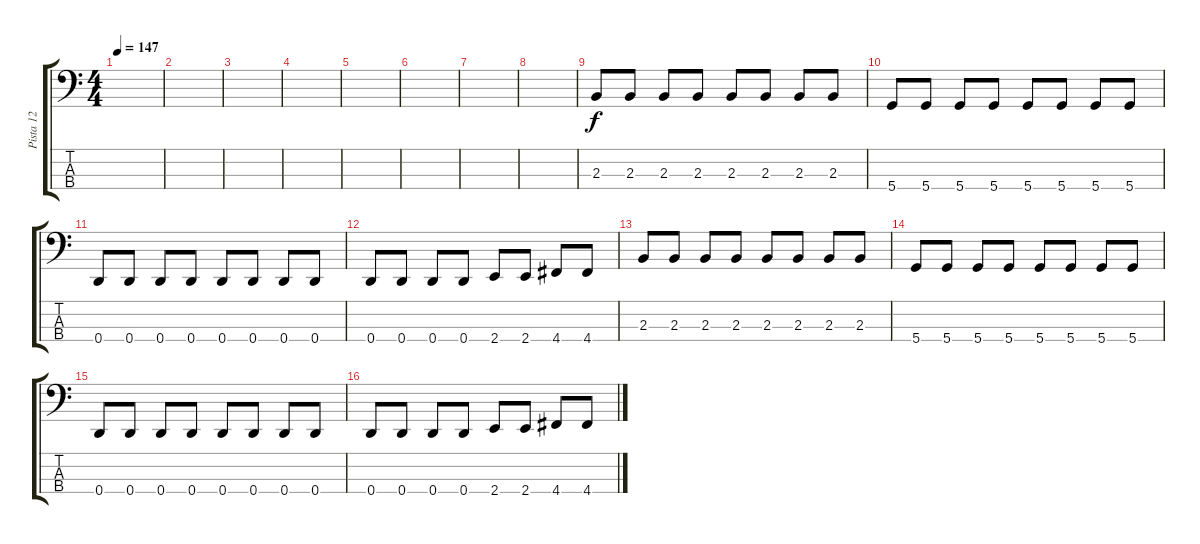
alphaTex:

\track ("Pista 12" "Pista 12") {instrument electricbasspick}
\staff {score tabs}
\tuning (G2 D2 A1 D1) {hide}
\ts (4 4)
\tempo 147
\clef f4
\ks c
|
|
|
|
|
|
|
|
2.3.8 2.3.8 2.3.8 2.3.8 2.3.8 2.3.8 2.3.8 2.3.8 |
5.4.8 5.4.8 5.4.8 5.4.8 5.4.8 5.4.8 5.4.8 5.4.8 |
0.4.8 0.4.8 0.4.8 0.4.8 0.4.8 0.4.8 0.4.8 0.4.8 |
0.4.8 0.4.8 0.4.8 0.4.8 2.4.8 2.4.8 4.4.8 4.4.8 |
2.3.8 2.3.8 2.3.8 2.3.8 2.3.8 2.3.8 2.3.8 2.3.8 |
5.4.8 5.4.8 5.4.8 5.4.8 5.4.8 5.4.8 5.4.8 5.4.8 |
0.4.8 0.4.8 0.4.8 0.4.8 0.4.8 0.4.8 0.4.8 0.4.8 |
0.4.8 0.4.8 0.4.8 0.4.8 2.4.8 2.4.8 4.4.8 4.4.8
